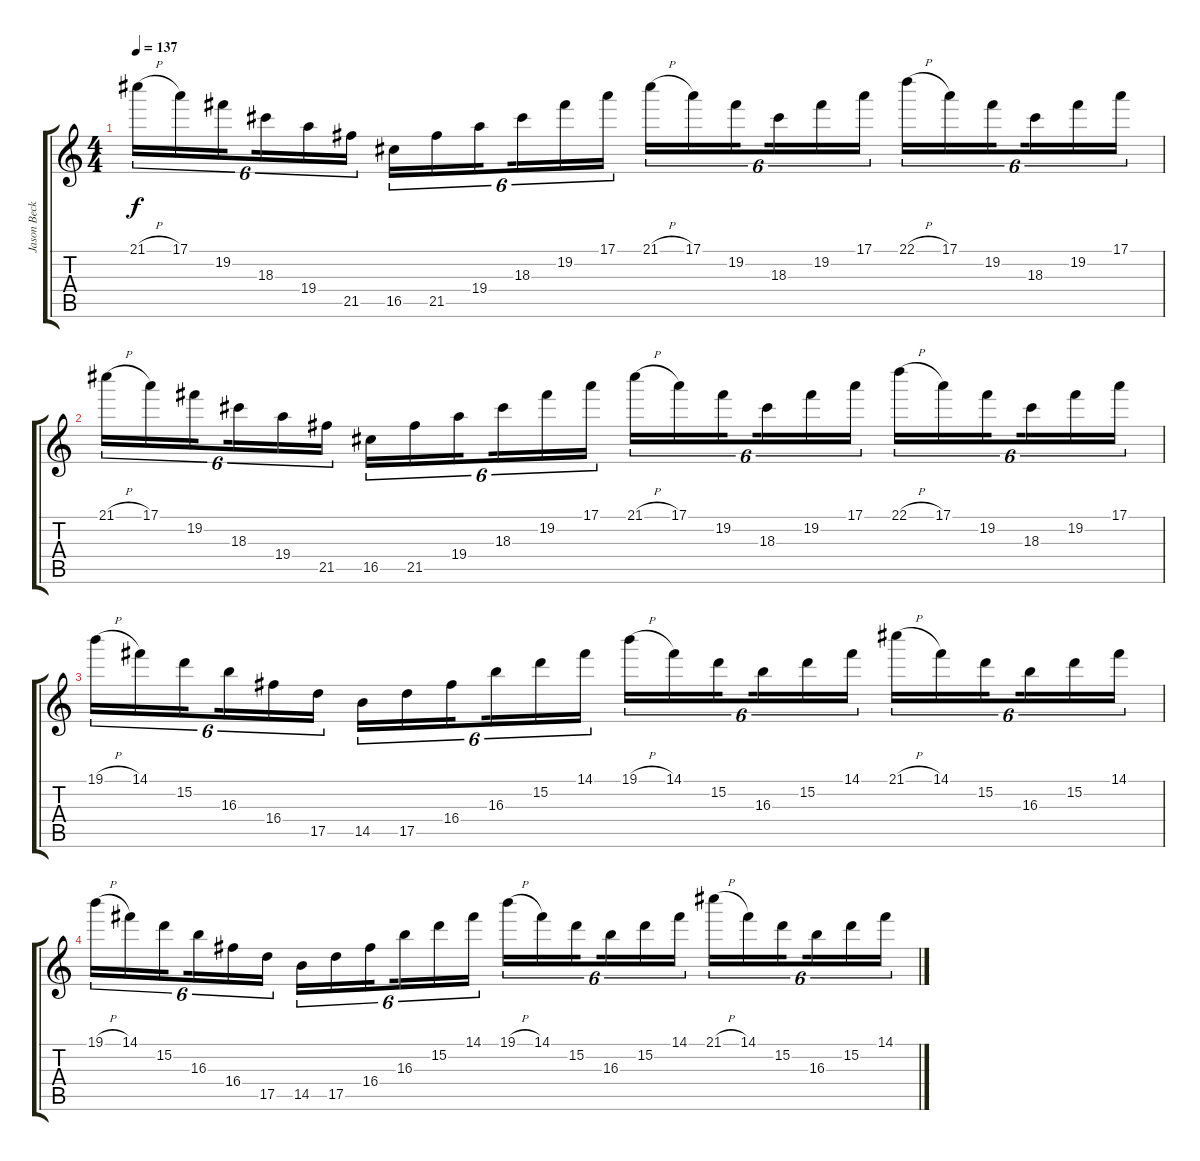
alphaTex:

\track ("Jason Becker" "Jason Beck") {instrument distortionguitar}
\staff {score tabs}
\tuning (E4 B3 G3 D3 A2 E2) {hide}
\ts (4 4)
\tempo 137
\clef g2
\ks c
21.1{h}.16{tu (6 4) dy f} 17.1.16{tu (6 4)} 19.2.16{tu (6 4) beam splitsecondary} 18.3.16{tu (6 4)} 19.4.16{tu (6 4)} 21.5.16{tu (6 4)} 16.5.16{tu (6 4)} 21.5.16{tu (6 4)} 19.4.16{tu (6 4) beam splitsecondary} 18.3.16{tu (6 4)} 19.2.16{tu (6 4)} 17.1.16{tu (6 4)} 21.1{h}.16{tu (6 4)} 17.1.16{tu (6 4)} 19.2.16{tu (6 4) beam splitsecondary} 18.3.16{tu (6 4)} 19.2.16{tu (6 4)} 17.1.16{tu (6 4)} 22.1{h}.16{tu (6 4)} 17.1.16{tu (6 4)} 19.2.16{tu (6 4) beam splitsecondary} 18.3.16{tu (6 4)} 19.2.16{tu (6 4)} 17.1.16{tu (6 4)} |
21.1{h}.16{tu (6 4)} 17.1.16{tu (6 4)} 19.2.16{tu (6 4) beam splitsecondary} 18.3.16{tu (6 4)} 19.4.16{tu (6 4)} 21.5.16{tu (6 4)} 16.5.16{tu (6 4)} 21.5.16{tu (6 4)} 19.4.16{tu (6 4) beam splitsecondary} 18.3.16{tu (6 4)} 19.2.16{tu (6 4)} 17.1.16{tu (6 4)} 21.1{h}.16{tu (6 4)} 17.1.16{tu (6 4)} 19.2.16{tu (6 4) beam splitsecondary} 18.3.16{tu (6 4)} 19.2.16{tu (6 4)} 17.1.16{tu (6 4)} 22.1{h}.16{tu (6 4)} 17.1.16{tu (6 4)} 19.2.16{tu (6 4) beam splitsecondary} 18.3.16{tu (6 4)} 19.2.16{tu (6 4)} 17.1.16{tu (6 4)} |
19.1{h}.16{tu (6 4)} 14.1.16{tu (6 4)} 15.2.16{tu (6 4) beam splitsecondary} 16.3.16{tu (6 4)} 16.4.16{tu (6 4)} 17.5.16{tu (6 4)} 14.5.16{tu (6 4)} 17.5.16{tu (6 4)} 16.4.16{tu (6 4) beam splitsecondary} 16.3.16{tu (6 4)} 15.2.16{tu (6 4)} 14.1.16{tu (6 4)} 19.1{h}.16{tu (6 4)} 14.1.16{tu (6 4)} 15.2.16{tu (6 4) beam splitsecondary} 16.3.16{tu (6 4)} 15.2.16{tu (6 4)} 14.1.16{tu (6 4)} 21.1{h}.16{tu (6 4)} 14.1.16{tu (6 4)} 15.2.16{tu (6 4) beam splitsecondary} 16.3.16{tu (6 4)} 15.2.16{tu (6 4)} 14.1.16{tu (6 4)} |
19.1{h}.16{tu (6 4)} 14.1.16{tu (6 4)} 15.2.16{tu (6 4) beam splitsecondary} 16.3.16{tu (6 4)} 16.4.16{tu (6 4)} 17.5.16{tu (6 4)} 14.5.16{tu (6 4)} 17.5.16{tu (6 4)} 16.4.16{tu (6 4) beam splitsecondary} 16.3.16{tu (6 4)} 15.2.16{tu (6 4)} 14.1.16{tu (6 4)} 19.1{h}.16{tu (6 4)} 14.1.16{tu (6 4)} 15.2.16{tu (6 4) beam splitsecondary} 16.3.16{tu (6 4)} 15.2.16{tu (6 4)} 14.1.16{tu (6 4)} 21.1{h}.16{tu (6 4)} 14.1.16{tu (6 4)} 15.2.16{tu (6 4) beam splitsecondary} 16.3.16{tu (6 4)} 15.2.16{tu (6 4)} 14.1.16{tu (6 4)}
